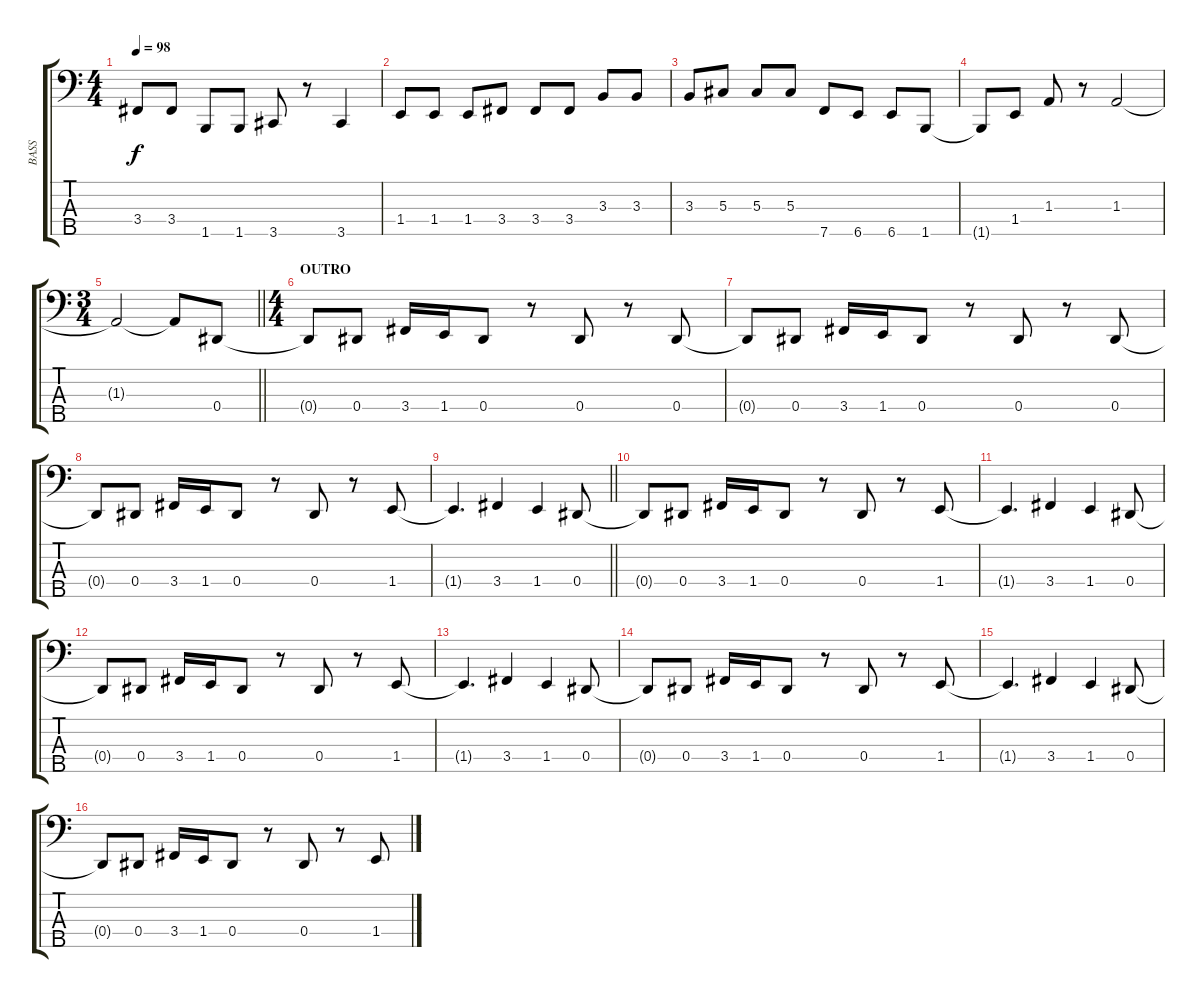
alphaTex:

\track ("BASS" "BASS") {instrument electricbasspick}
\staff {score tabs}
\tuning (Gb2 Db2 Ab1 Eb1 Bb0) {hide}
\ts (4 4)
\tempo 98
\clef f4
\ks c
3.4.8{dy f} 3.4.8 1.5.8 1.5.8 3.5.8 r.8 3.5.4 |
1.4.8 1.4.8 1.4.8 3.4.8 3.4.8 3.4.8 3.3.8 3.3.8 |
3.3.8 5.3.8 5.3.8 5.3.8 7.5.8 6.5.8 6.5.8 1.5.8 |
1.5{t}.8 1.4.8 1.3.8 r.8 1.3.2 |
\ts (3 4)
\barLineRight lightlight
1.3{t}.2 1.3{t}.8 0.4.8 |
\ts (4 4)
\section ("" "OUTRO")
0.4{t}.8 0.4.8 3.4.16 1.4.16 0.4.8 r.8 0.4.8 r.8 0.4.8 |
0.4{t}.8 0.4.8 3.4.16 1.4.16 0.4.8 r.8 0.4.8 r.8 0.4.8 |
0.4{t}.8 0.4.8 3.4.16 1.4.16 0.4.8 r.8 0.4.8 r.8 1.4.8 |
\barLineRight lightlight
1.4{t}.4{d} 3.4.4 1.4.4 0.4.8 |
0.4{t}.8 0.4.8 3.4.16 1.4.16 0.4.8 r.8 0.4.8 r.8 1.4.8 |
1.4{t}.4{d} 3.4.4 1.4.4 0.4.8 |
0.4{t}.8 0.4.8 3.4.16 1.4.16 0.4.8 r.8 0.4.8 r.8 1.4.8 |
1.4{t}.4{d} 3.4.4 1.4.4 0.4.8 |
0.4{t}.8 0.4.8 3.4.16 1.4.16 0.4.8 r.8 0.4.8 r.8 1.4.8 |
1.4{t}.4{d} 3.4.4 1.4.4 0.4.8 |
0.4{t}.8 0.4.8 3.4.16 1.4.16 0.4.8 r.8 0.4.8 r.8 1.4.8
